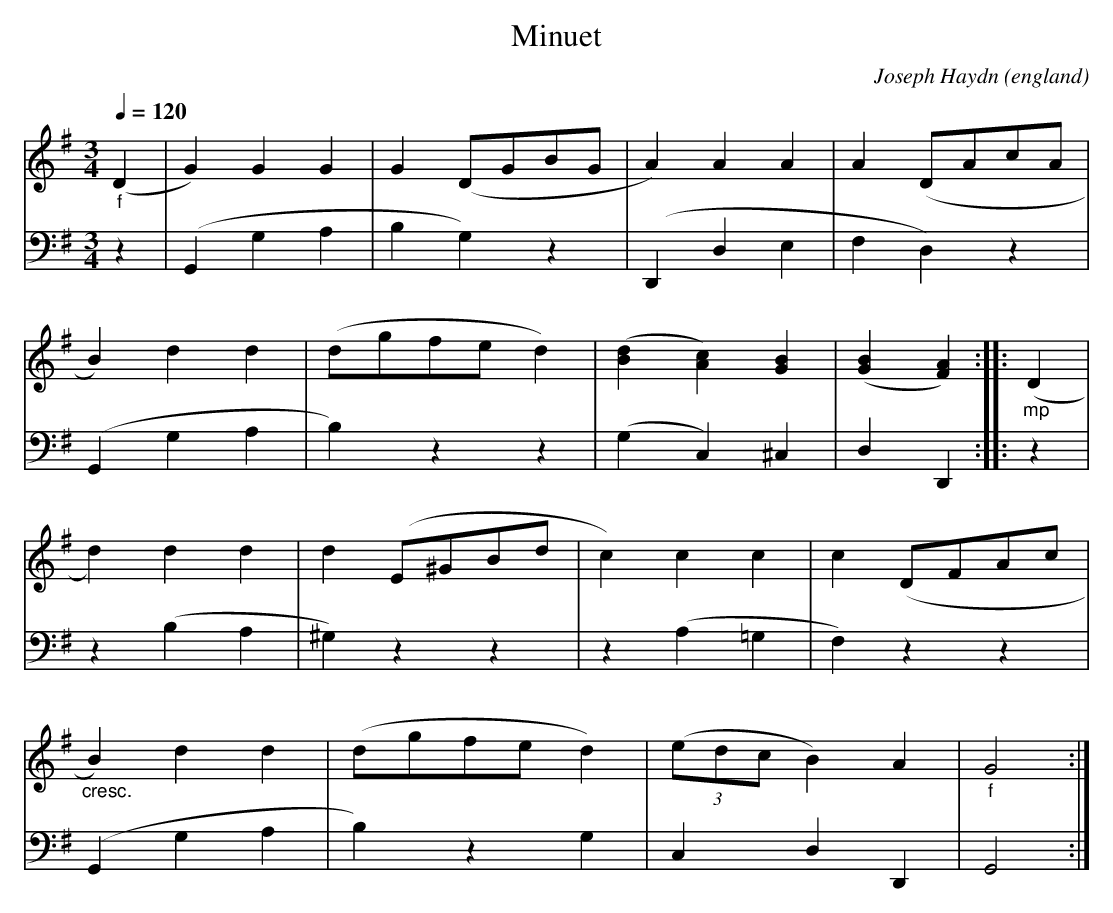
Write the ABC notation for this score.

X:1
T:Minuet
O:england
C:Joseph Haydn
V:1 Program 1 0
V:2 Program 1 0 bass
M:3/4
L:1/4
Q:120
K:G
V:1
"_f"(D|G)GG|G(D/G/B/G/|A)AA|A(D/A/c/A/|
V:2
z|(G,,G,A,|B,G,)z|(D,,D,E,|F,D,)z|
V:1
B)dd|(d/g/f/e/d)|([Bd][Ac])[GB]|([GB][FA])::"_mp"(D|
V:2
(G,,G,A,|B,)zz|(G,C,)^C,|D,D,,::z|
V:1
d)dd|d(E/^G/B/d/|c)cc|c(D/F/A/c/|
V:2
z(B,A,|^G,)zz|z(A,=G,|F,)zz|
V:1
"_cresc."B)dd|(d/g/f/e/d)|((3e/d/c/B)A|"_f"G2:|]
V:2
(G,,G,A,|B,)zG,|C,D,D,,|G,,2:|]
